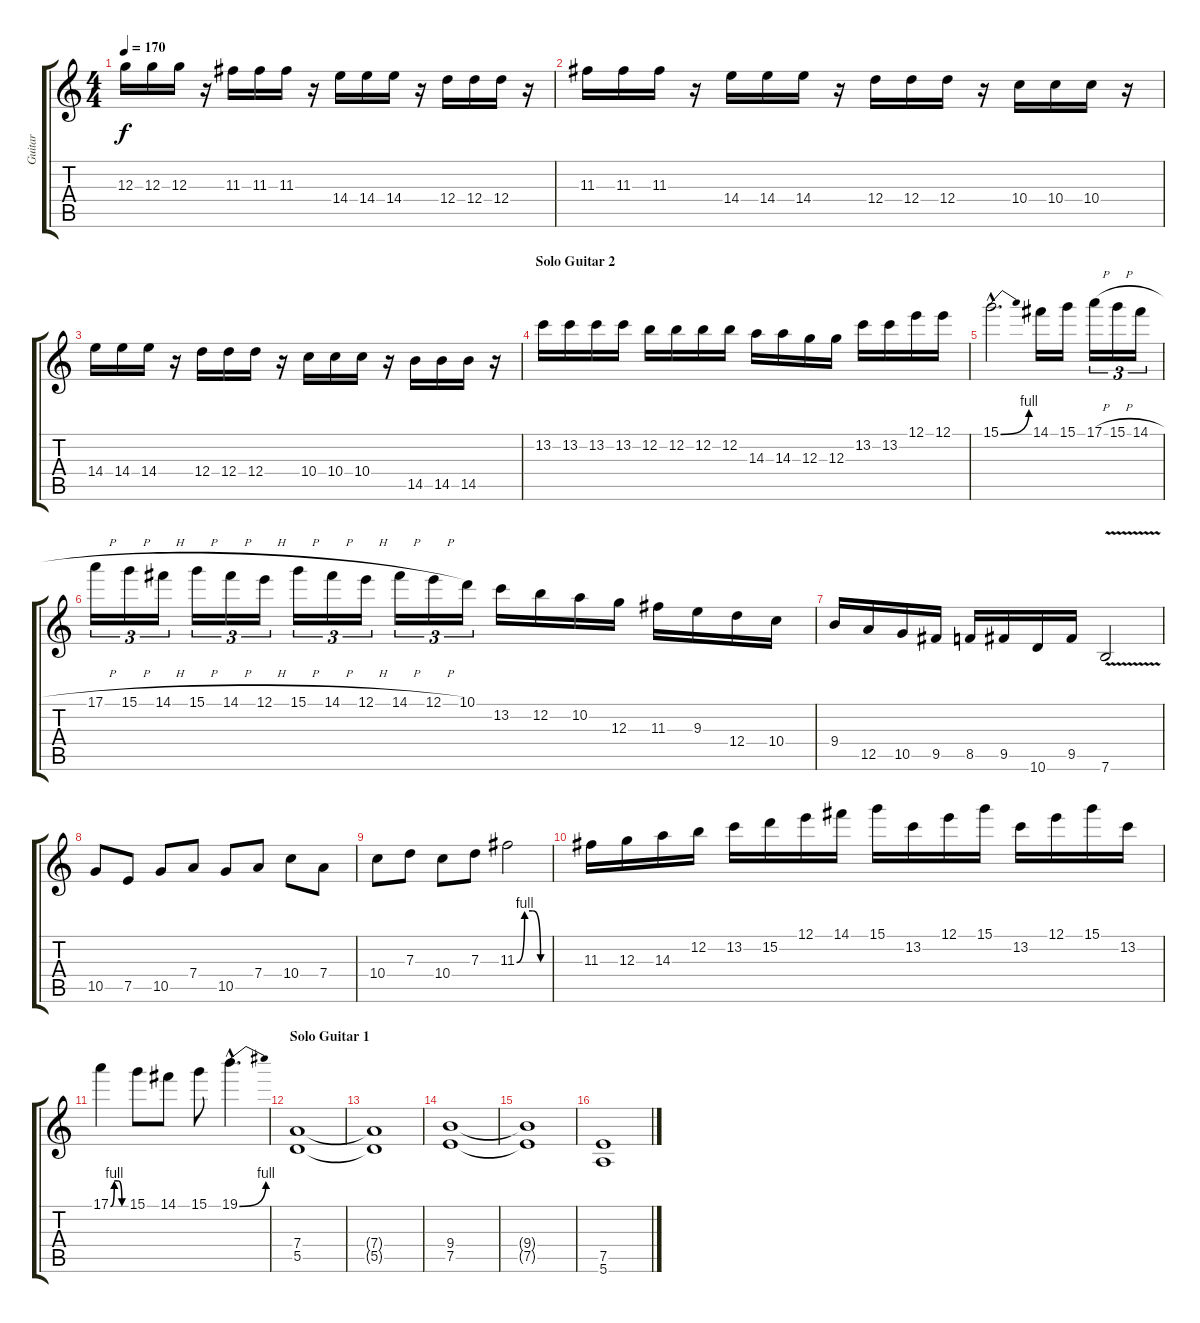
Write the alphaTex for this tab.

\track ("Guitar" "Guitar") {instrument overdrivenguitar}
\staff {score tabs}
\tuning (E4 B3 G3 D3 A2 E2) {hide}
\ts (4 4)
\tempo 170
\clef g2
\ks c
12.3.16{dy f} 12.3.16 12.3.16 r.16 11.3.16 11.3.16 11.3.16 r.16 14.4.16 14.4.16 14.4.16 r.16 12.4.16 12.4.16 12.4.16 r.16 |
11.3.16 11.3.16 11.3.16 r.16 14.4.16 14.4.16 14.4.16 r.16 12.4.16 12.4.16 12.4.16 r.16 10.4.16 10.4.16 10.4.16 r.16 |
14.4.16 14.4.16 14.4.16 r.16 12.4.16 12.4.16 12.4.16 r.16 10.4.16 10.4.16 10.4.16 r.16 14.5.16 14.5.16 14.5.16 r.16 |
\section ("" "Solo Guitar 2")
13.2.16 13.2.16 13.2.16 13.2.16 12.2.16 12.2.16 12.2.16 12.2.16 14.3.16 14.3.16 12.3.16 12.3.16 13.2.16 13.2.16 12.1.16 12.1.16 |
15.1{be (bend 0 0 60 4) hac}.2{d} 14.1.16 15.1.16 17.1{h}.16{tu (3 2)} 15.1{h}.16{tu (3 2)} 14.1{h}.16{tu (3 2)} |
17.1{h}.16{tu (3 2)} 15.1{h}.16{tu (3 2)} 14.1{h}.16{tu (3 2)} 15.1{h}.16{tu (3 2)} 14.1{h}.16{tu (3 2)} 12.1{h}.16{tu (3 2)} 15.1{h}.16{tu (3 2)} 14.1{h}.16{tu (3 2)} 12.1{h}.16{tu (3 2)} 14.1{h}.16{tu (3 2)} 12.1{h}.16{tu (3 2)} 10.1.16{tu (3 2)} 13.2.16 12.2.16 10.2.16 12.3.16 11.3.16 9.3.16 12.4.16 10.4.16 |
9.4.16 12.5.16 10.5.16 9.5.16 8.5.16 9.5.16 10.6.16 9.5.16 7.6{v}.2 |
10.5.8 7.5.8 10.5.8 7.4.8 10.5.8 7.4.8 10.4.8 7.4.8 |
10.4.8 7.3.8 10.4.8 7.3.8 11.3{be (custom 0 0 15 4 30 4 45 0 60 0)}.2 |
11.3.16 12.3.16 14.3.16 12.2.16 13.2.16 15.2.16 12.1.16 14.1.16 15.1.16 13.2.16 12.1.16 15.1.16 13.2.16 12.1.16 15.1.16 13.2.16 |
17.1{be (custom 0 0 15 4 30 4 45 0 60 0)}.4 15.1.8 14.1.8 15.1.8 19.1{be (bend 0 0 60 4) hac}.4{d} |
\section ("" "Solo Guitar 1")
(7.4 5.5).1 |
(7.4{t} 5.5{t}).1 |
(9.4 7.5).1 |
(9.4{t} 7.5{t}).1 |
(7.5 5.6).1
